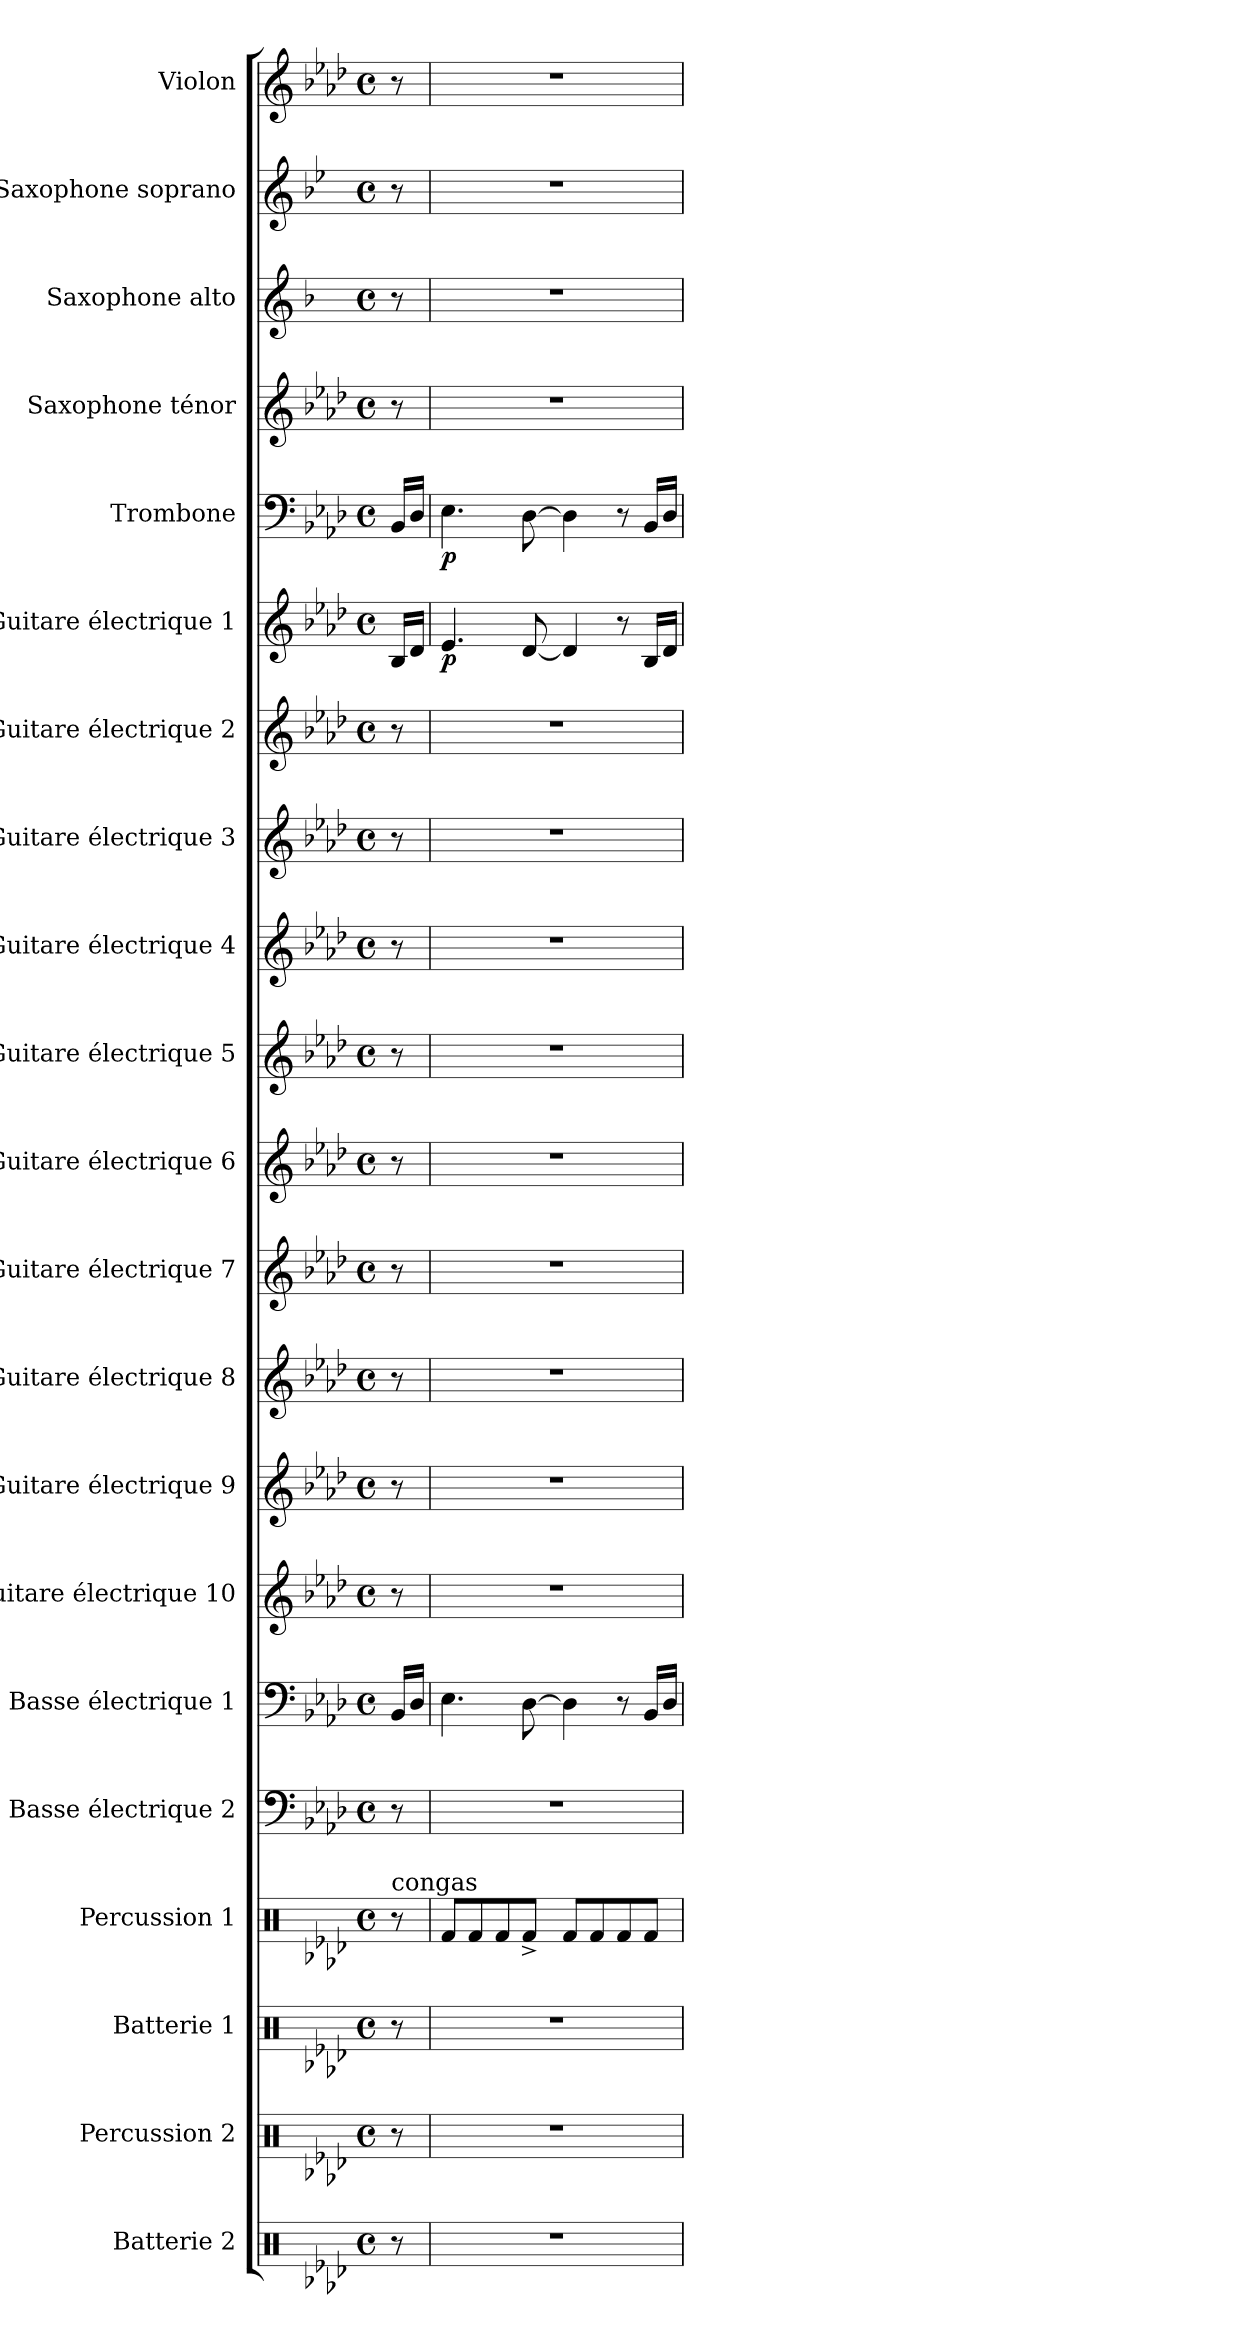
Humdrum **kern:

**kern	**kern	**kern	**kern	**kern	**kern	**kern	**kern	**kern	**kern	**kern	**kern	**kern	**kern	**kern	**kern	**dynam	**kern	**dynam	**kern	**kern	**kern	**kern
*part21	*part20	*part19	*part18	*part17	*part16	*part15	*part14	*part13	*part12	*part11	*part10	*part9	*part8	*part7	*part6	*part6	*part5	*part5	*part4	*part3	*part2	*part1
*staff21	*staff20	*staff19	*staff18	*staff17	*staff16	*staff15	*staff14	*staff13	*staff12	*staff11	*staff10	*staff9	*staff8	*staff7	*staff6	*staff6	*staff5	*staff5	*staff4	*staff3	*staff2	*staff1
*I"Batterie 2	*I"Percussion 2	*I"Batterie 1	*I"Percussion 1	*I"Basse électrique 2	*I"Basse électrique 1	*I"Guitare électrique 10	*I"Guitare électrique 9	*I"Guitare électrique 8	*I"Guitare électrique 7	*I"Guitare électrique 6	*I"Guitare électrique 5	*I"Guitare électrique 4	*I"Guitare électrique 3	*I"Guitare électrique 2	*I"Guitare électrique 1	*	*I"Trombone	*	*I"Saxophone ténor	*I"Saxophone alto	*I"Saxophone soprano	*I"Violon
*I'Batt. 2	*I'Perc. 2	*I'Batt. 1	*I'Perc. 1	*I'B.ƒ. 2	*I'B.ƒ. 1	*I'Gtr.ƒ. 10	*I'Gtr.ƒ. 9	*I'Gtr.ƒ. 8	*I'Gtr.ƒ. 7	*I'Gtr.ƒ. 6	*I'Gtr.ƒ. 5	*I'Gtr.ƒ. 4	*I'Gtr.ƒ. 3	*I'Gtr.ƒ. 2	*I'Gtr.ƒ. 1	*	*I'Tbn.	*	*I'Sx. T.	*I'Sx. A.	*I'Sx. S.	*I'Vln.
*clefX	*clefX	*clefX	*clefX	*clefF4	*clefF4	*clefG2	*clefG2	*clefG2	*clefG2	*clefG2	*clefG2	*clefG2	*clefG2	*clefG2	*clefG2	*	*clefF4	*	*clefG2	*clefG2	*clefG2	*clefG2
*	*	*	*	*ITrd7c12	*ITrd7c12	*ITrd7c12	*ITrd7c12	*ITrd7c12	*ITrd7c12	*ITrd7c12	*ITrd7c12	*ITrd7c12	*ITrd7c12	*ITrd7c12	*ITrd7c12	*	*	*	*ITrd8c14	*ITrd5c9	*ITrd1c2	*
*k[b-e-a-d-]	*k[b-e-a-d-]	*k[b-e-a-d-]	*k[b-e-a-d-]	*k[b-e-a-d-]	*k[b-e-a-d-]	*k[b-e-a-d-]	*k[b-e-a-d-]	*k[b-e-a-d-]	*k[b-e-a-d-]	*k[b-e-a-d-]	*k[b-e-a-d-]	*k[b-e-a-d-]	*k[b-e-a-d-]	*k[b-e-a-d-]	*k[b-e-a-d-]	*	*k[b-e-a-d-]	*	*k[b-e-a-d-]	*k[b-e-a-d-]	*k[b-e-a-d-]	*k[b-e-a-d-]
*A-:	*A-:	*A-:	*A-:	*A-:	*A-:	*A-:	*A-:	*A-:	*A-:	*A-:	*A-:	*A-:	*A-:	*A-:	*A-:	*	*A-:	*	*A-:	*A-:	*A-:	*A-:
*M4/4	*M4/4	*M4/4	*M4/4	*M4/4	*M4/4	*M4/4	*M4/4	*M4/4	*M4/4	*M4/4	*M4/4	*M4/4	*M4/4	*M4/4	*M4/4	*	*M4/4	*	*M4/4	*M4/4	*M4/4	*M4/4
*met(c)	*met(c)	*met(c)	*met(c)	*met(c)	*met(c)	*met(c)	*met(c)	*met(c)	*met(c)	*met(c)	*met(c)	*met(c)	*met(c)	*met(c)	*met(c)	*	*met(c)	*	*met(c)	*met(c)	*met(c)	*met(c)
=	=	=	=	=	=	=	=	=	=	=	=	=	=	=	=	=	=	=	=	=	=	=
!	!	!	!LO:TX:a:t=congas	!	!	!	!	!	!	!	!	!	!	!	!	!	!	!	!	!	!	!
8r	8r	8r	8r	8r	16BBB-/LL	8r	8r	8r	8r	8r	8r	8r	8r	8r	16BB-/LL	.	16BB-/LL	.	8r	8r	8r	8r
.	.	.	.	.	16DD-/JJ	.	.	.	.	.	.	.	.	.	16D-/JJ	.	16D-/JJ	.	.	.	.	.
=1	=1	=1	=1	=1	=1	=1	=1	=1	=1	=1	=1	=1	=1	=1	=1	=1	=1	=1	=1	=1	=1	=1
!	!	!	!	!	!	!	!	!	!	!	!	!	!	!	!	!LO:DY:b	!	!LO:DY:b	!	!	!	!
1r	1r	1r	8Rf/L	1r	4.EE-\	1r	1r	1r	1r	1r	1r	1r	1r	1r	4.E-/	p	4.E-\	p	1r	1r	1r	1r
.	.	.	8Rf/	.	.	.	.	.	.	.	.	.	.	.	.	.	.	.	.	.	.	.
.	.	.	8Rf/	.	.	.	.	.	.	.	.	.	.	.	.	.	.	.	.	.	.	.
.	.	.	8Rf^>/J	.	[8DD-\	.	.	.	.	.	.	.	.	.	[8D-/	.	[8D-\	.	.	.	.	.
.	.	.	8Rf/L	.	4DD-\]	.	.	.	.	.	.	.	.	.	4D-/]	.	4D-\]	.	.	.	.	.
.	.	.	8Rf/	.	.	.	.	.	.	.	.	.	.	.	.	.	.	.	.	.	.	.
.	.	.	8Rf/	.	8r	.	.	.	.	.	.	.	.	.	8r	.	8r	.	.	.	.	.
.	.	.	8Rf/J	.	16BBB-/LL	.	.	.	.	.	.	.	.	.	16BB-/LL	.	16BB-/LL	.	.	.	.	.
.	.	.	.	.	16DD-/JJ	.	.	.	.	.	.	.	.	.	16D-/JJ	.	16D-/JJ	.	.	.	.	.
=	=	=	=	=	=	=	=	=	=	=	=	=	=	=	=	=	=	=	=	=	=	=
*-	*-	*-	*-	*-	*-	*-	*-	*-	*-	*-	*-	*-	*-	*-	*-	*-	*-	*-	*-	*-	*-	*-
